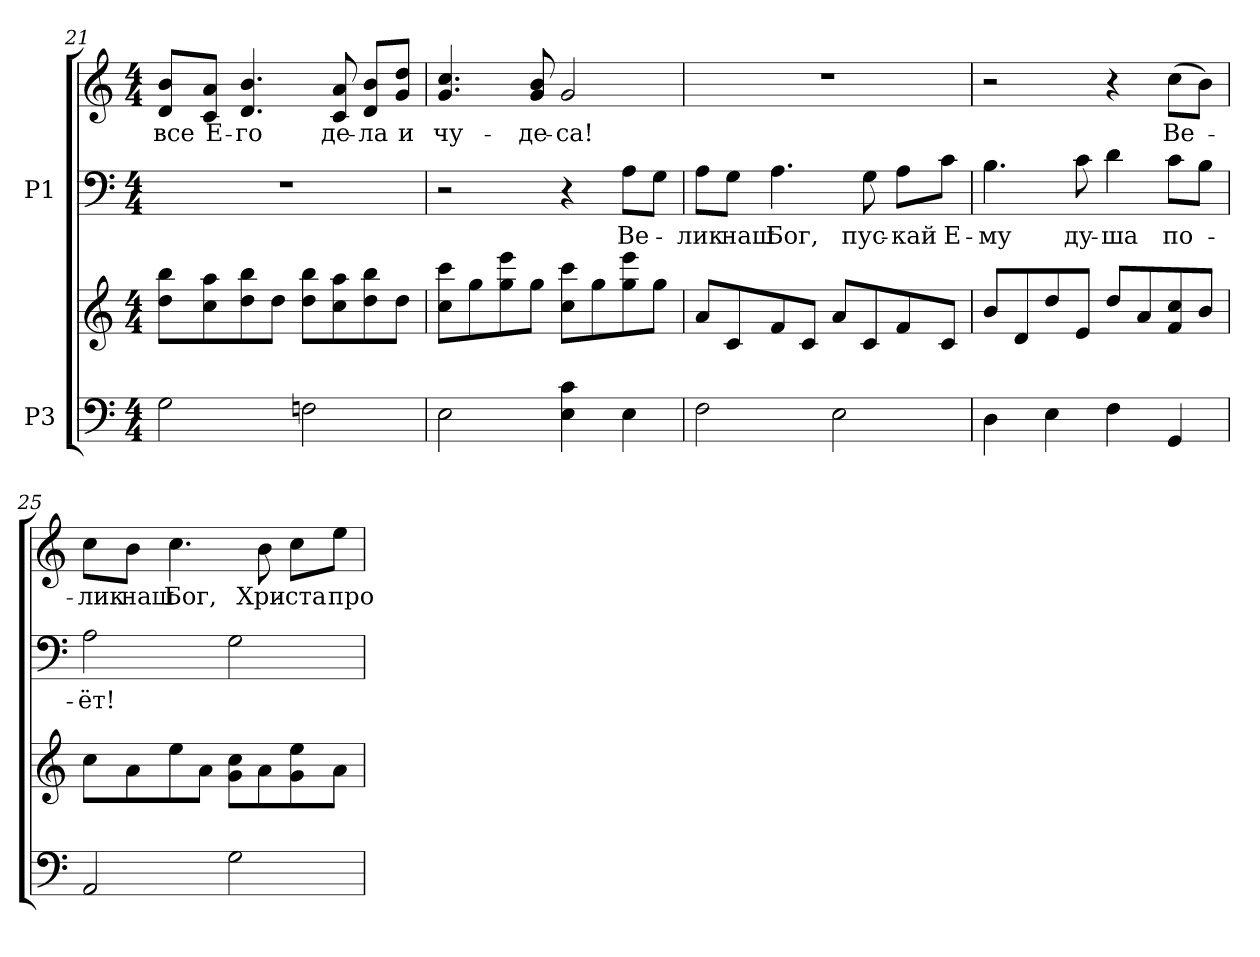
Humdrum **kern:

**kern	**kern	**kern	**text	**kern	**text
*part2	*part2	*part1	*part1	*part1	*part1
*staff4	*staff3	*staff2	*staff2	*staff1	*staff1
*I"P3	*	*I"P1	*	*	*
*clefF4	*clefG2	*clefF4	*	*clefG2	*
*k[]	*k[]	*k[]	*	*k[]	*
*C:	*C:	*C:	*	*C:	*
*M4/4	*M4/4	*M4/4	*	*M4/4	*
=21	=21	=21	=21	=21	=21
!	!	!	!	!	!LO:LY:b:color=#000000
2Gi\	8ddi\ 8bbiL	1r	.	8di/ 8biL	все
!	!	!	!	!	!LO:LY:b:color=#000000
.	8cci\ 8aai	.	.	8ci/ 8aiJ	Е-
!	!	!	!	!	!LO:LY:b:color=#000000
.	8ddi\ 8bbi	.	.	4.di/ 4.bi	-го
.	8ddi\J	.	.	.	.
2Fni\	8ddi\ 8bbiL	.	.	.	.
!	!	!	!	!	!LO:LY:b:color=#000000
.	8cci\ 8aai	.	.	8ci/ 8ai	де-
!	!	!	!	!	!LO:LY:b:color=#000000
.	8ddi\ 8bbi	.	.	8di/ 8biL	-ла
!	!	!	!	!	!LO:LY:b:color=#000000
.	8ddi\J	.	.	8gi/ 8ddiJ	и
=22	=22	=22	=22	=22	=22
!	!	!	!	!	!LO:LY:b:color=#000000
2Ei\	8cci\ 8ccciL	2r	.	4.gi/ 4.cci	чу-
.	8ggi\	.	.	.	.
.	8ggi\ 8eeei	.	.	.	.
!	!	!	!	!	!LO:LY:b:color=#000000
.	8ggi\J	.	.	8gi/ 8bi	-де-
!	!	!	!	!	!LO:LY:b:color=#000000
4Ei\ 4ci	8cci\ 8ccciL	4r	.	2gi/	-са!
.	8ggi\	.	.	.	.
!	!	!	!LO:LY:a:color=#000000	!	!
4Ei\	8ggi\ 8eeei	8Ai\L	Ве-	.	.
.	8ggi\J	8Gi\J	.	.	.
=23	=23	=23	=23	=23	=23
!	!	!	!LO:LY:a:color=#000000	!	!
2Fi\	8ai/L	8Ai\L	-лик	1r	.
!	!	!	!LO:LY:a:color=#000000	!	!
.	8ci/	8Gi\J	наш	.	.
!	!	!	!LO:LY:a:color=#000000	!	!
.	8fi/	4.Ai\	Бог,	.	.
.	8ci/J	.	.	.	.
2Ei\	8ai/L	.	.	.	.
!	!	!	!LO:LY:a:color=#000000	!	!
.	8ci/	8Gi\	пус-	.	.
!	!	!	!LO:LY:a:color=#000000	!	!
.	8fi/	8Ai\L	-кай	.	.
!	!	!	!LO:LY:a:color=#000000	!	!
.	8ci/J	8ci\J	Е-	.	.
!!LO:LB:g=z
=24	=24	=24	=24	=24	=24
!	!	!	!LO:LY:a:color=#000000	!	!
4Di\	8bi/L	4.Bi\	му	2r	.
.	8di/	.	.	.	.
4Ei\	8ddi/	.	.	.	.
!	!	!	!LO:LY:a:color=#000000	!	!
.	8ei/J	8ci\	ду-	.	.
!	!	!	!LO:LY:a:color=#000000	!	!
4Fi\	8ddi/L	4di\	-ша	4r	.
.	8ai/	.	.	.	.
!	!	!	!LO:LY:a:color=#000000	!	!
!	!	!	!	!	!LO:LY:b:color=#000000
4GGi/	8fi/ 8cci	8ci\L	по-	(8cci\L	Ве-
.	8bi/J	8Bi\J	.	8bi\J)	.
=25	=25	=25	=25	=25	=25
!	!	!	!LO:LY:a:color=#000000	!	!
!	!	!	!	!	!LO:LY:b:color=#000000
2AAi/	8cci\L	2Ai\	-ёт!	8cci\L	-лик
!	!	!	!	!	!LO:LY:b:color=#000000
.	8ai\	.	.	8bi\J	наш
!	!	!	!	!	!LO:LY:b:color=#000000
.	8eei\	.	.	4.cci\	Бог,
.	8ai\J	.	.	.	.
2Gi\	8gi\ 8cciL	2Gi\	.	.	.
!	!	!	!	!	!LO:LY:b:color=#000000
.	8ai\	.	.	8bi\	Хри-
!	!	!	!	!	!LO:LY:b:color=#000000
.	8gi\ 8eei	.	.	8cci\L	-ста
!	!	!	!	!	!LO:LY:b:color=#000000
.	8ai\J	.	.	8eei\J	про-
=	=	=	=	=	=
*-	*-	*-	*-	*-	*-
